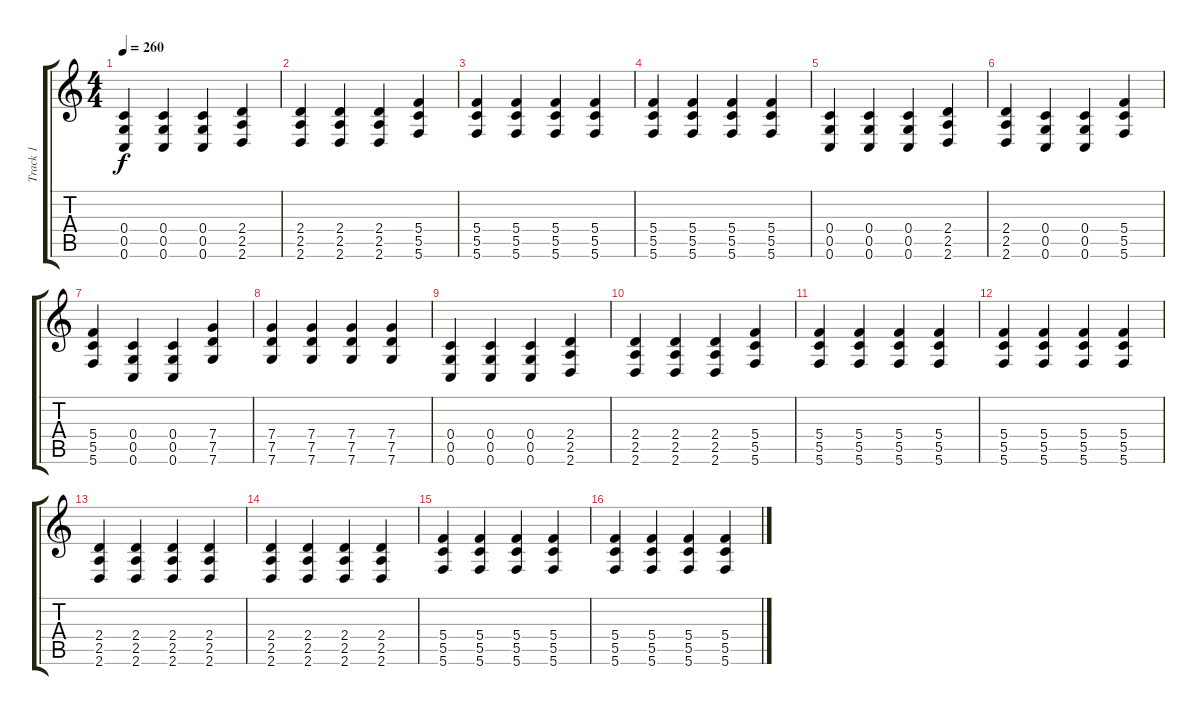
\track ("Track 1" "Track 1") {instrument distortionguitar}
\staff {score tabs}
\tuning (D4 A3 F3 C3 G2 C2) {hide}
\ts (4 4)
\tempo 260
\clef g2
\ks c
(0.4 0.5 0.6).4{dy f} (0.4 0.5 0.6).4 (0.4 0.5 0.6).4 (2.4 2.5 2.6).4 |
(2.4 2.5 2.6).4 (2.4 2.5 2.6).4 (2.4 2.5 2.6).4 (5.4 5.5 5.6).4 |
(5.4 5.5 5.6).4 (5.4 5.5 5.6).4 (5.4 5.5 5.6).4 (5.4 5.5 5.6).4 |
(5.4 5.5 5.6).4 (5.4 5.5 5.6).4 (5.4 5.5 5.6).4 (5.4 5.5 5.6).4 |
(0.4 0.5 0.6).4 (0.4 0.5 0.6).4 (0.4 0.5 0.6).4 (2.4 2.5 2.6).4 |
(2.4 2.5 2.6).4 (0.4 0.5 0.6).4 (0.4 0.5 0.6).4 (5.4 5.5 5.6).4 |
(5.4 5.5 5.6).4 (0.4 0.5 0.6).4 (0.4 0.5 0.6).4 (7.4 7.5 7.6).4 |
(7.4 7.5 7.6).4 (7.4 7.5 7.6).4 (7.4 7.5 7.6).4 (7.4 7.5 7.6).4 |
(0.4 0.5 0.6).4 (0.4 0.5 0.6).4 (0.4 0.5 0.6).4 (2.4 2.5 2.6).4 |
(2.4 2.5 2.6).4 (2.4 2.5 2.6).4 (2.4 2.5 2.6).4 (5.4 5.5 5.6).4 |
(5.4 5.5 5.6).4 (5.4 5.5 5.6).4 (5.4 5.5 5.6).4 (5.4 5.5 5.6).4 |
(5.4 5.5 5.6).4 (5.4 5.5 5.6).4 (5.4 5.5 5.6).4 (5.4 5.5 5.6).4 |
(2.4 2.5 2.6).4 (2.4 2.5 2.6).4 (2.4 2.5 2.6).4 (2.4 2.5 2.6).4 |
(2.4 2.5 2.6).4 (2.4 2.5 2.6).4 (2.4 2.5 2.6).4 (2.4 2.5 2.6).4 |
(5.4 5.5 5.6).4 (5.4 5.5 5.6).4 (5.4 5.5 5.6).4 (5.4 5.5 5.6).4 |
(5.4 5.5 5.6).4 (5.4 5.5 5.6).4 (5.4 5.5 5.6).4 (5.4 5.5 5.6).4
